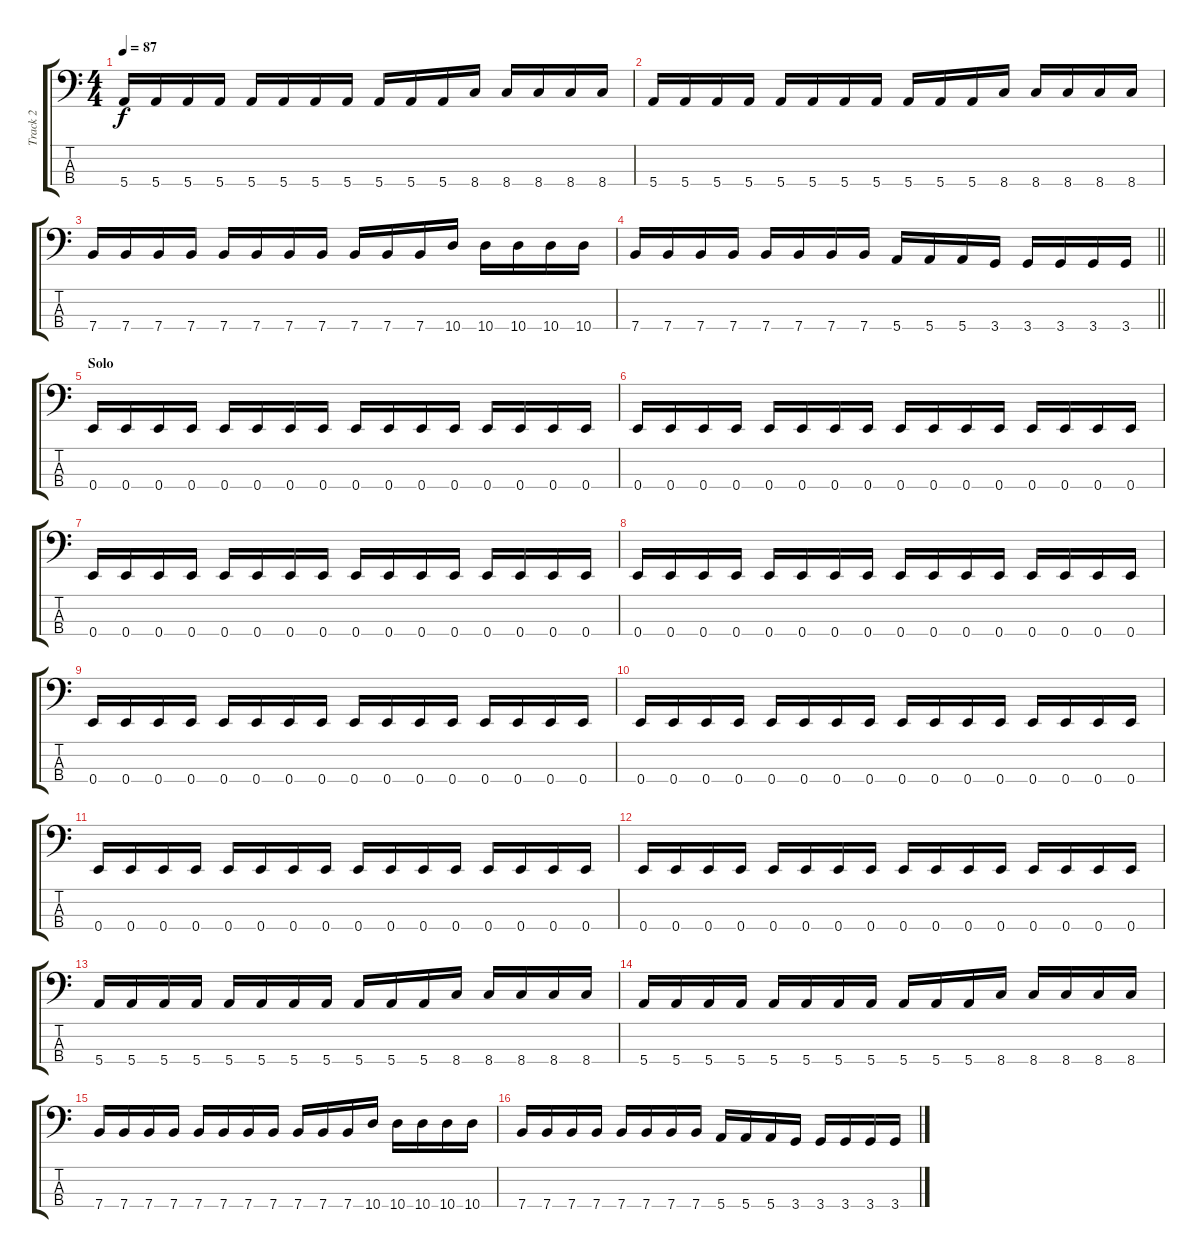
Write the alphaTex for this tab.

\track ("Track 2" "Track 2") {instrument electricguitarmuted}
\staff {score tabs}
\tuning (G2 D2 A1 E1) {hide}
\ts (4 4)
\tempo 87
\clef f4
\ks c
5.4.16{dy f} 5.4.16 5.4.16 5.4.16 5.4.16 5.4.16 5.4.16 5.4.16 5.4.16 5.4.16 5.4.16 8.4.16 8.4.16 8.4.16 8.4.16 8.4.16 |
5.4.16 5.4.16 5.4.16 5.4.16 5.4.16 5.4.16 5.4.16 5.4.16 5.4.16 5.4.16 5.4.16 8.4.16 8.4.16 8.4.16 8.4.16 8.4.16 |
7.4.16 7.4.16 7.4.16 7.4.16 7.4.16 7.4.16 7.4.16 7.4.16 7.4.16 7.4.16 7.4.16 10.4.16 10.4.16 10.4.16 10.4.16 10.4.16 |
\barLineRight lightlight
7.4.16 7.4.16 7.4.16 7.4.16 7.4.16 7.4.16 7.4.16 7.4.16 5.4.16 5.4.16 5.4.16 3.4.16 3.4.16 3.4.16 3.4.16 3.4.16 |
\section ("" "Solo")
0.4.16 0.4.16 0.4.16 0.4.16 0.4.16 0.4.16 0.4.16 0.4.16 0.4.16 0.4.16 0.4.16 0.4.16 0.4.16 0.4.16 0.4.16 0.4.16 |
0.4.16 0.4.16 0.4.16 0.4.16 0.4.16 0.4.16 0.4.16 0.4.16 0.4.16 0.4.16 0.4.16 0.4.16 0.4.16 0.4.16 0.4.16 0.4.16 |
0.4.16 0.4.16 0.4.16 0.4.16 0.4.16 0.4.16 0.4.16 0.4.16 0.4.16 0.4.16 0.4.16 0.4.16 0.4.16 0.4.16 0.4.16 0.4.16 |
0.4.16 0.4.16 0.4.16 0.4.16 0.4.16 0.4.16 0.4.16 0.4.16 0.4.16 0.4.16 0.4.16 0.4.16 0.4.16 0.4.16 0.4.16 0.4.16 |
0.4.16 0.4.16 0.4.16 0.4.16 0.4.16 0.4.16 0.4.16 0.4.16 0.4.16 0.4.16 0.4.16 0.4.16 0.4.16 0.4.16 0.4.16 0.4.16 |
0.4.16 0.4.16 0.4.16 0.4.16 0.4.16 0.4.16 0.4.16 0.4.16 0.4.16 0.4.16 0.4.16 0.4.16 0.4.16 0.4.16 0.4.16 0.4.16 |
0.4.16 0.4.16 0.4.16 0.4.16 0.4.16 0.4.16 0.4.16 0.4.16 0.4.16 0.4.16 0.4.16 0.4.16 0.4.16 0.4.16 0.4.16 0.4.16 |
0.4.16 0.4.16 0.4.16 0.4.16 0.4.16 0.4.16 0.4.16 0.4.16 0.4.16 0.4.16 0.4.16 0.4.16 0.4.16 0.4.16 0.4.16 0.4.16 |
5.4.16 5.4.16 5.4.16 5.4.16 5.4.16 5.4.16 5.4.16 5.4.16 5.4.16 5.4.16 5.4.16 8.4.16 8.4.16 8.4.16 8.4.16 8.4.16 |
5.4.16 5.4.16 5.4.16 5.4.16 5.4.16 5.4.16 5.4.16 5.4.16 5.4.16 5.4.16 5.4.16 8.4.16 8.4.16 8.4.16 8.4.16 8.4.16 |
7.4.16 7.4.16 7.4.16 7.4.16 7.4.16 7.4.16 7.4.16 7.4.16 7.4.16 7.4.16 7.4.16 10.4.16 10.4.16 10.4.16 10.4.16 10.4.16 |
7.4.16 7.4.16 7.4.16 7.4.16 7.4.16 7.4.16 7.4.16 7.4.16 5.4.16 5.4.16 5.4.16 3.4.16 3.4.16 3.4.16 3.4.16 3.4.16
